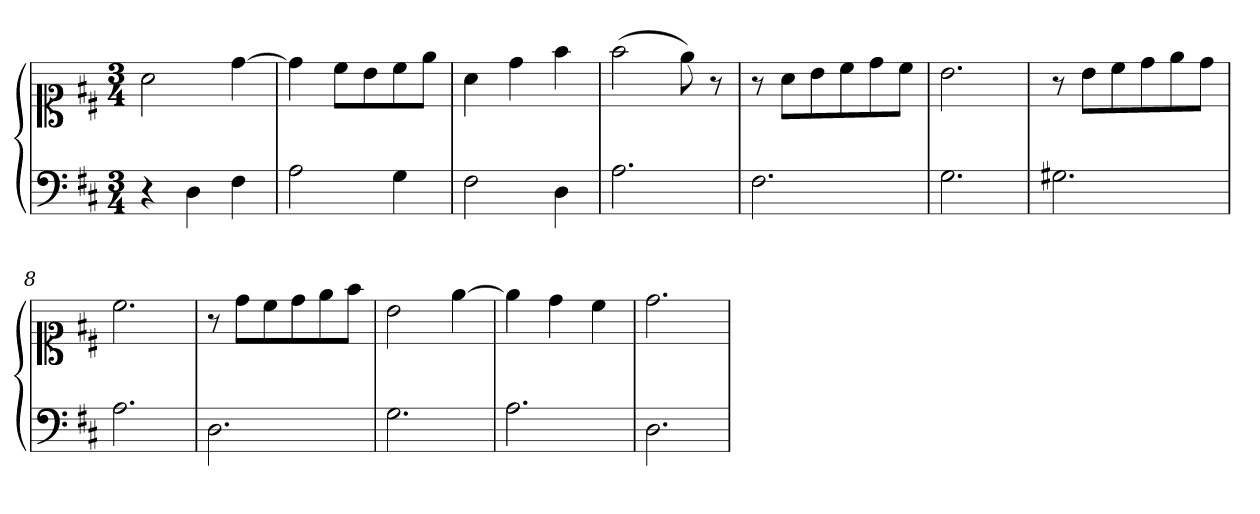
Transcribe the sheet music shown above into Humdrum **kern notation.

**kern	**kern
*part1	*part1
*staff2	*staff1
*clefF4	*clefC1
*k[f#c#]	*k[f#c#]
*M3/4	*M3/4
=1	=1
4r	2a
4D	.
4F#	[4dd
=2	=2
2A	4dd]
.	8cc#L
.	8b
4G	8cc#
.	8eeJ
=3	=3
2F#	4a
.	4dd
4D	4ff#
=4	=4
2.A	(2ff#
.	8ee)
.	8r
=5	=5
2.F#	8r
.	8aL
.	8b
.	8cc#
.	8dd
.	8cc#J
=6	=6
2.G	2.b
=7	=7
2.G#X	8r
.	8bL
.	8cc#
.	8dd
.	8ee
.	8ddJ
!!LO:LB:g=z
=8	=8
2.A	2.cc#
=9	=9
2.D	8r
.	8ddL
.	8cc#
.	8dd
.	8ee
.	8ff#J
=10	=10
2.G	2b
.	[4ee
=11	=11
2.A	4ee]
.	4dd
.	4cc#
=12	=12
2.D	2.dd
=	=
*-	*-
